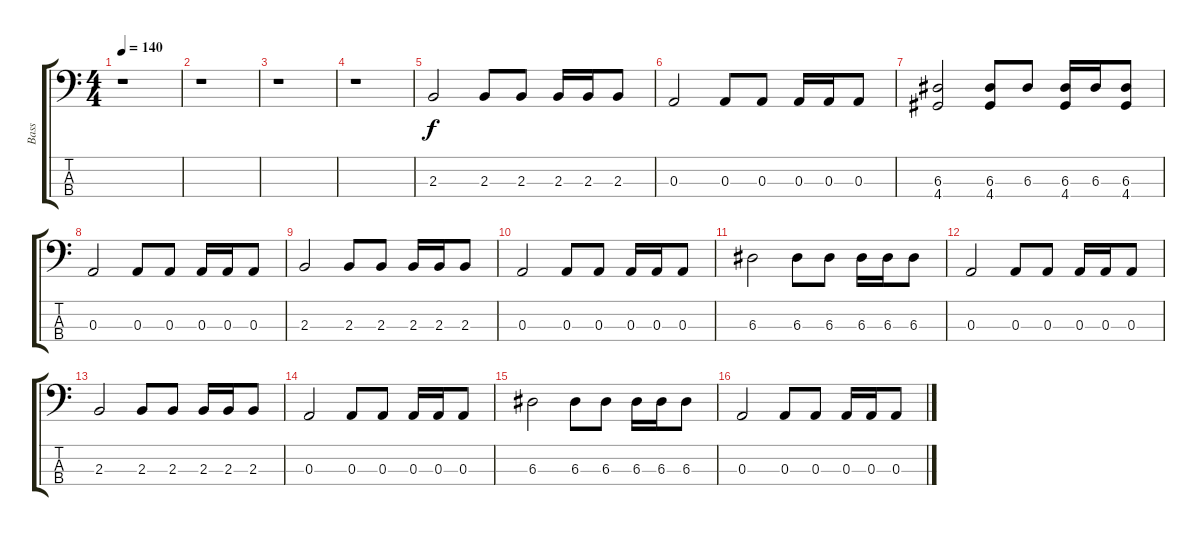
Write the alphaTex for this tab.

\track ("Bass" "Bass") {instrument electricbassfinger}
\staff {score tabs}
\tuning (G2 D2 A1 E1) {hide}
\ts (4 4)
\tempo 140
\clef f4
\ks c
r.1{dy f} |
r.1 |
r.1 |
r.1 |
2.3.2 2.3.8 2.3.8 2.3.16 2.3.16 2.3.8 |
0.3.2 0.3.8 0.3.8 0.3.16 0.3.16 0.3.8 |
(6.3 4.4).2 (6.3 4.4).8 6.3.8 (6.3 4.4).16 6.3.16 (6.3 4.4).8 |
0.3.2 0.3.8 0.3.8 0.3.16 0.3.16 0.3.8 |
2.3.2 2.3.8 2.3.8 2.3.16 2.3.16 2.3.8 |
0.3.2 0.3.8 0.3.8 0.3.16 0.3.16 0.3.8 |
6.3.2 6.3.8 6.3.8 6.3.16 6.3.16 6.3.8 |
0.3.2 0.3.8 0.3.8 0.3.16 0.3.16 0.3.8 |
2.3.2 2.3.8 2.3.8 2.3.16 2.3.16 2.3.8 |
0.3.2 0.3.8 0.3.8 0.3.16 0.3.16 0.3.8 |
6.3.2 6.3.8 6.3.8 6.3.16 6.3.16 6.3.8 |
0.3.2 0.3.8 0.3.8 0.3.16 0.3.16 0.3.8
